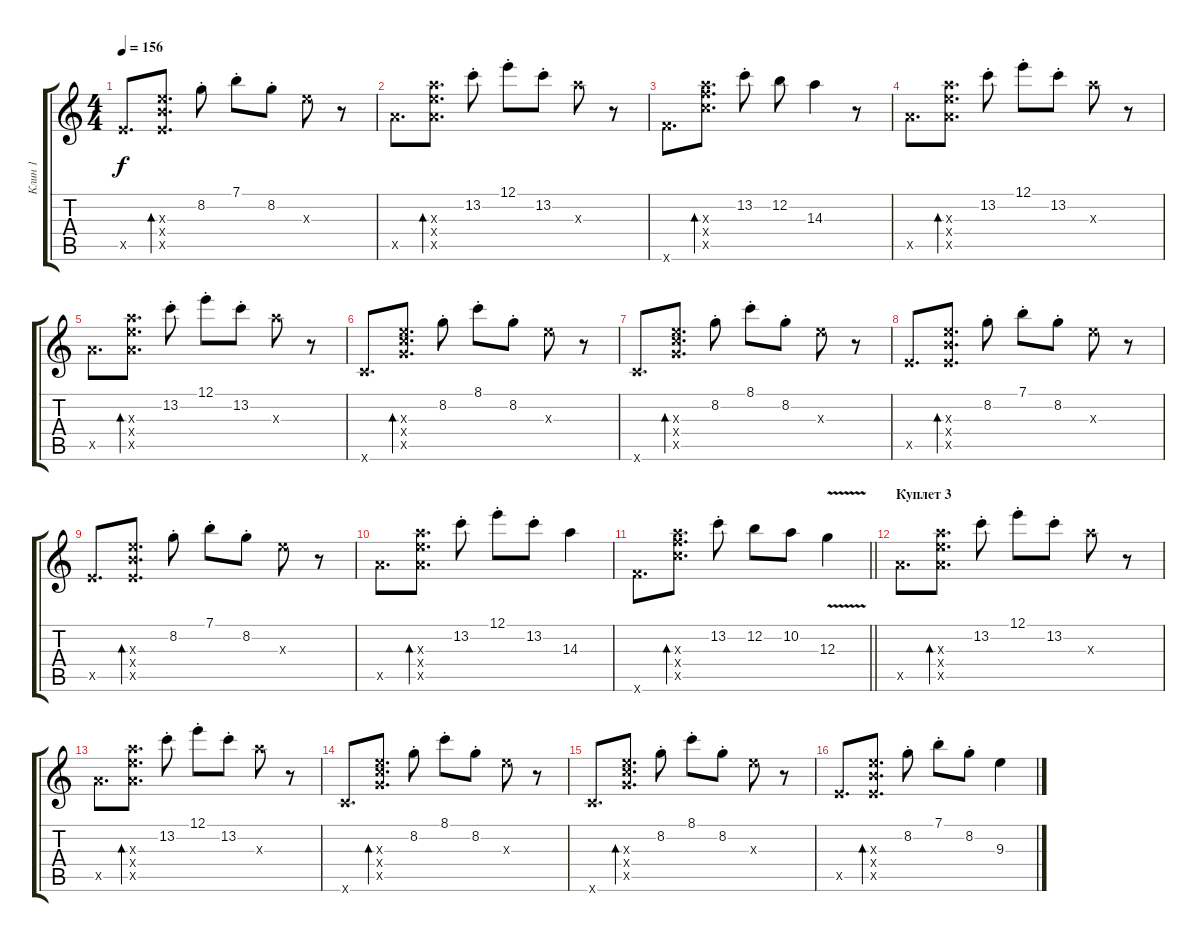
\track ("Клин 1" "Клин 1") {instrument electricguitarclean}
\staff {score tabs}
\tuning (E4 B3 G3 D3 A2 E2) {hide}
\ts (4 4)
\tempo 156
\clef g2
\ks c
7.5{x}.8{d dy f} (9.3{x} 9.4{x} 7.5{x}).8{d bd 480} 8.2{st}.8 7.1{st}.8 8.2{st}.8 9.3{x}.8 r.8 |
12.5{x}.8{d} (14.3{x} 14.4{x} 12.5{x}).8{d bd 480} 13.2{st}.8 12.1{st}.8 13.2{st}.8 14.3{x}.8 r.8 |
13.6{x}.8{d} (14.3{x} 15.4{x} 15.5{x}).8{d bd 480} 13.2{st}.8 12.2.8 14.3.4 r.8 |
12.5{x}.8{d} (14.3{x} 14.4{x} 12.5{x}).8{d bd 480} 13.2{st}.8 12.1{st}.8 13.2{st}.8 14.3{x}.8 r.8 |
12.5{x}.8{d} (14.3{x} 14.4{x} 12.5{x}).8{d bd 480} 13.2{st}.8 12.1{st}.8 13.2{st}.8 14.3{x}.8 r.8 |
8.6{x}.8{d} (9.3{x} 10.4{x} 10.5{x}).8{d bd 480} 8.2{st}.8 8.1{st}.8 8.2{st}.8 9.3{x}.8 r.8 |
8.6{x}.8{d} (9.3{x} 10.4{x} 10.5{x}).8{d bd 480} 8.2{st}.8 8.1{st}.8 8.2{st}.8 9.3{x}.8 r.8 |
7.5{x}.8{d} (9.3{x} 9.4{x} 7.5{x}).8{d bd 480} 8.2{st}.8 7.1{st}.8 8.2{st}.8 9.3{x}.8 r.8 |
7.5{x}.8{d} (9.3{x} 9.4{x} 7.5{x}).8{d bd 480} 8.2{st}.8 7.1{st}.8 8.2{st}.8 9.3{x}.8 r.8 |
12.5{x}.8{d} (14.3{x} 14.4{x} 12.5{x}).8{d bd 480} 13.2{st}.8 12.1{st}.8 13.2{st}.8 14.3.4 |
\barLineRight lightlight
13.6{x}.8{d} (14.3{x} 15.4{x} 15.5{x}).8{d bd 480} 13.2{st}.8 12.2.8 10.2.8 12.3{v}.4 |
\section ("" "Куплет 3")
12.5{x}.8{d} (14.3{x} 14.4{x} 12.5{x}).8{d bd 480} 13.2{st}.8 12.1{st}.8 13.2{st}.8 14.3{x}.8 r.8 |
12.5{x}.8{d} (14.3{x} 14.4{x} 12.5{x}).8{d bd 480} 13.2{st}.8 12.1{st}.8 13.2{st}.8 14.3{x}.8 r.8 |
8.6{x}.8{d} (9.3{x} 10.4{x} 10.5{x}).8{d bd 480} 8.2{st}.8 8.1{st}.8 8.2{st}.8 9.3{x}.8 r.8 |
8.6{x}.8{d} (9.3{x} 10.4{x} 10.5{x}).8{d bd 480} 8.2{st}.8 8.1{st}.8 8.2{st}.8 9.3{x}.8 r.8 |
7.5{x}.8{d} (9.3{x} 9.4{x} 7.5{x}).8{d bd 480} 8.2{st}.8 7.1{st}.8 8.2{st}.8 9.3.4
